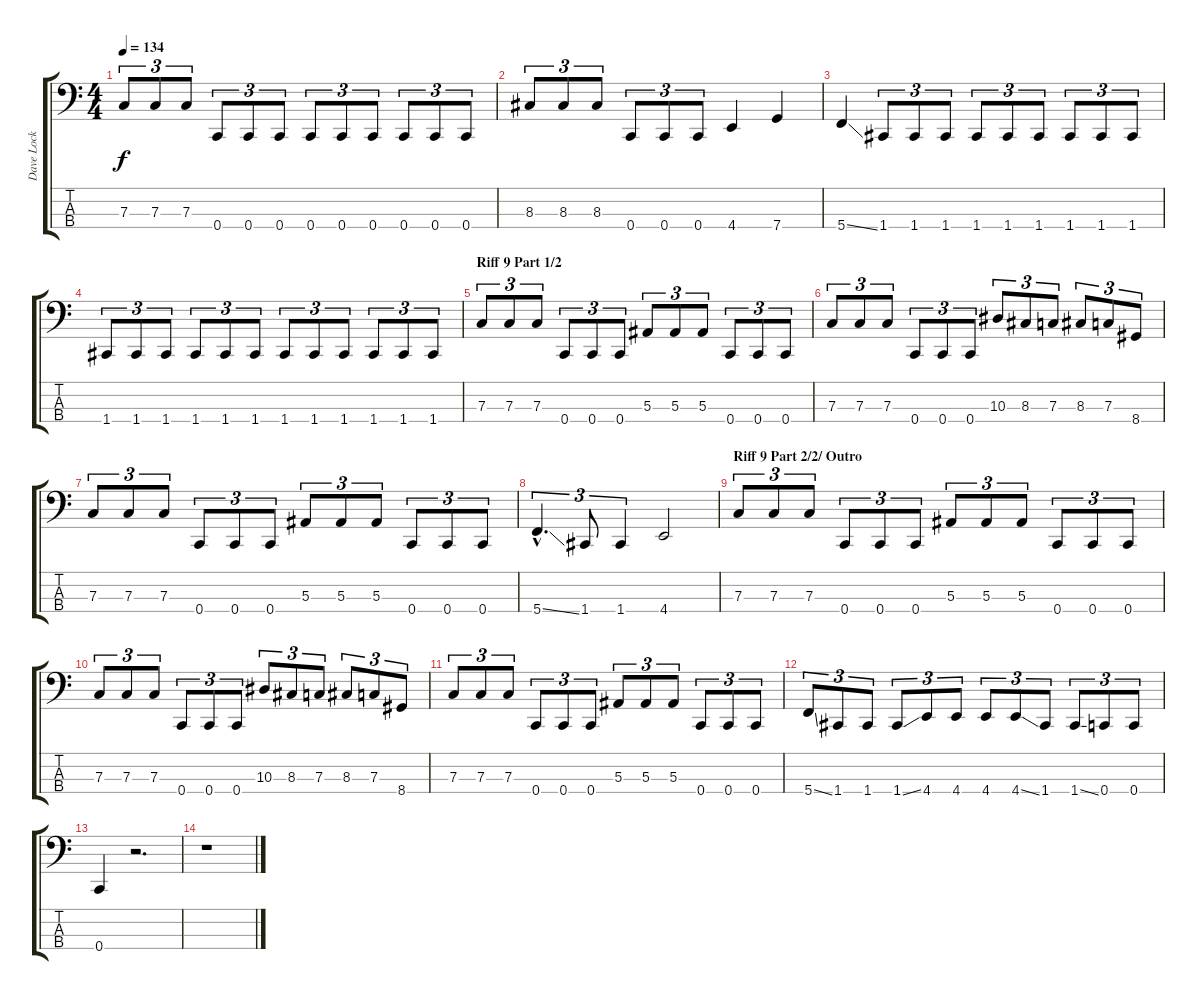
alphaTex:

\track ("Dave Lock (Bass)" "Dave Lock ") {instrument electricbasspick}
\staff {score tabs}
\tuning (Eb2 Bb1 F1 C1) {hide}
\ts (4 4)
\tempo 134
\clef f4
\ks c
7.3.8{tu (3 2) dy f} 7.3.8{tu (3 2)} 7.3.8{tu (3 2)} 0.4.8{tu (3 2)} 0.4.8{tu (3 2)} 0.4.8{tu (3 2)} 0.4.8{tu (3 2)} 0.4.8{tu (3 2)} 0.4.8{tu (3 2)} 0.4.8{tu (3 2)} 0.4.8{tu (3 2)} 0.4.8{tu (3 2)} |
8.3.8{tu (3 2)} 8.3.8{tu (3 2)} 8.3.8{tu (3 2)} 0.4.8{tu (3 2)} 0.4.8{tu (3 2)} 0.4.8{tu (3 2)} 4.4.4 7.4.4 |
5.4{ss}.4 1.4.8{tu (3 2)} 1.4.8{tu (3 2)} 1.4.8{tu (3 2)} 1.4.8{tu (3 2)} 1.4.8{tu (3 2)} 1.4.8{tu (3 2)} 1.4.8{tu (3 2)} 1.4.8{tu (3 2)} 1.4.8{tu (3 2)} |
1.4.8{tu (3 2)} 1.4.8{tu (3 2)} 1.4.8{tu (3 2)} 1.4.8{tu (3 2)} 1.4.8{tu (3 2)} 1.4.8{tu (3 2)} 1.4.8{tu (3 2)} 1.4.8{tu (3 2)} 1.4.8{tu (3 2)} 1.4.8{tu (3 2)} 1.4.8{tu (3 2)} 1.4.8{tu (3 2)} |
\section ("" "Riff 9 Part 1/2")
7.3.8{tu (3 2)} 7.3.8{tu (3 2)} 7.3.8{tu (3 2)} 0.4.8{tu (3 2)} 0.4.8{tu (3 2)} 0.4.8{tu (3 2)} 5.3.8{tu (3 2)} 5.3.8{tu (3 2)} 5.3.8{tu (3 2)} 0.4.8{tu (3 2)} 0.4.8{tu (3 2)} 0.4.8{tu (3 2)} |
7.3.8{tu (3 2)} 7.3.8{tu (3 2)} 7.3.8{tu (3 2)} 0.4.8{tu (3 2)} 0.4.8{tu (3 2)} 0.4.8{tu (3 2)} 10.3.8{tu (3 2)} 8.3.8{tu (3 2)} 7.3.8{tu (3 2)} 8.3.8{tu (3 2)} 7.3.8{tu (3 2)} 8.4.8{tu (3 2)} |
7.3.8{tu (3 2)} 7.3.8{tu (3 2)} 7.3.8{tu (3 2)} 0.4.8{tu (3 2)} 0.4.8{tu (3 2)} 0.4.8{tu (3 2)} 5.3.8{tu (3 2)} 5.3.8{tu (3 2)} 5.3.8{tu (3 2)} 0.4.8{tu (3 2)} 0.4.8{tu (3 2)} 0.4.8{tu (3 2)} |
5.4{ss hac}.4{d tu (3 2)} 1.4.8{tu (3 2)} 1.4.4{tu (3 2)} 4.4.2 |
\section ("" "Riff 9 Part 2/2/ Outro")
7.3.8{tu (3 2)} 7.3.8{tu (3 2)} 7.3.8{tu (3 2)} 0.4.8{tu (3 2)} 0.4.8{tu (3 2)} 0.4.8{tu (3 2)} 5.3.8{tu (3 2)} 5.3.8{tu (3 2)} 5.3.8{tu (3 2)} 0.4.8{tu (3 2)} 0.4.8{tu (3 2)} 0.4.8{tu (3 2)} |
7.3.8{tu (3 2)} 7.3.8{tu (3 2)} 7.3.8{tu (3 2)} 0.4.8{tu (3 2)} 0.4.8{tu (3 2)} 0.4.8{tu (3 2)} 10.3.8{tu (3 2)} 8.3.8{tu (3 2)} 7.3.8{tu (3 2)} 8.3.8{tu (3 2)} 7.3.8{tu (3 2)} 8.4.8{tu (3 2)} |
7.3.8{tu (3 2)} 7.3.8{tu (3 2)} 7.3.8{tu (3 2)} 0.4.8{tu (3 2)} 0.4.8{tu (3 2)} 0.4.8{tu (3 2)} 5.3.8{tu (3 2)} 5.3.8{tu (3 2)} 5.3.8{tu (3 2)} 0.4.8{tu (3 2)} 0.4.8{tu (3 2)} 0.4.8{tu (3 2)} |
5.4{ss}.8{tu (3 2)} 1.4.8{tu (3 2)} 1.4.8{tu (3 2)} 1.4{ss}.8{tu (3 2)} 4.4.8{tu (3 2)} 4.4.8{tu (3 2)} 4.4.8{tu (3 2)} 4.4{ss}.8{tu (3 2)} 1.4.8{tu (3 2)} 1.4{ss}.8{tu (3 2)} 0.4.8{tu (3 2)} 0.4.8{tu (3 2)} |
0.4.4 r.2{d} |
r.1
